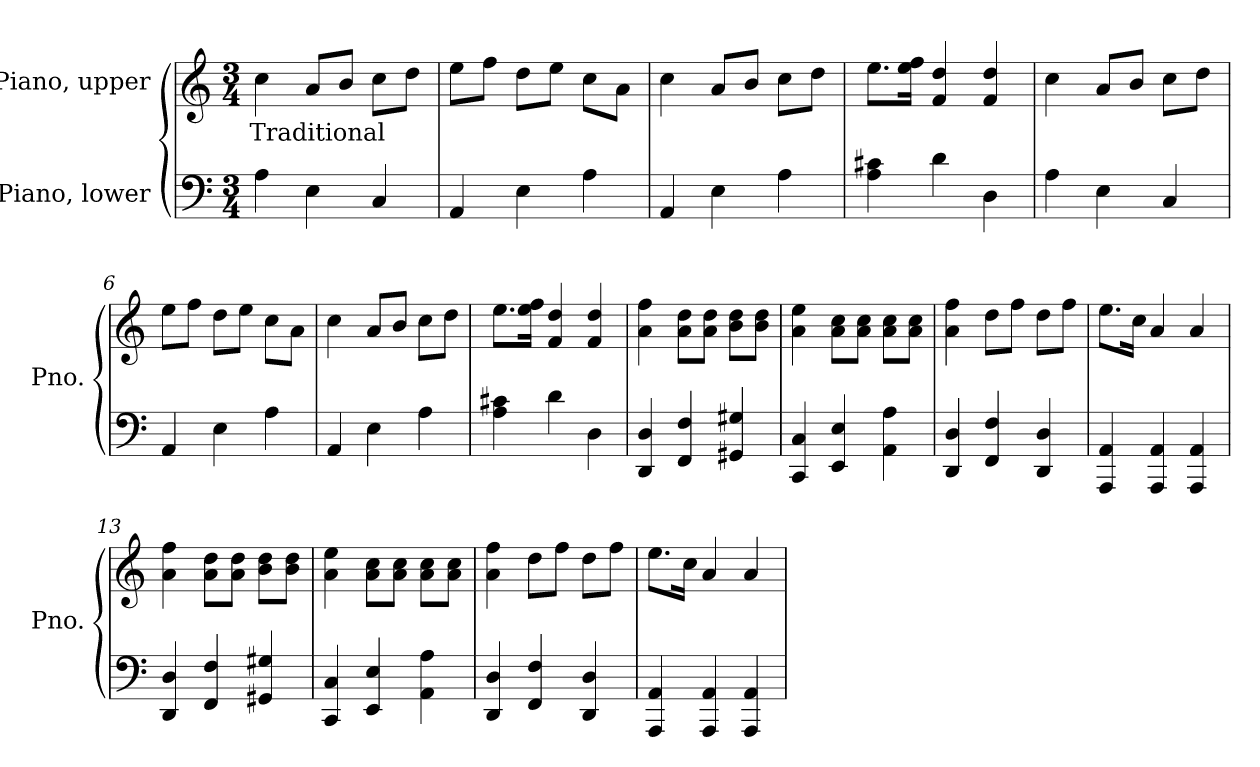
**kern	**kern	**text
*part2	*part1	*part1
*staff2	*staff1	*staff1
*I"Piano, lower	*I"Piano, upper	*
*I'Pno.	*I'Pno.	*
*clefF4	*clefG2	*
*k[]	*k[]	*
*M3/4	*M3/4	*
*MM100	*MM100	*
=1	=1	=1
!	!	!LO:LY:b
4A\	4cc\	Traditional
4E\	8a/L	.
.	8b/J	.
4C/	8cc\L	.
.	8dd\J	.
=2	=2	=2
4AA/	8ee\L	.
.	8ff\J	.
4E\	8dd\L	.
.	8ee\J	.
4A\	8cc\L	.
.	8a\J	.
=3	=3	=3
4AA/	4cc\	.
4E\	8a/L	.
.	8b/J	.
4A\	8cc\L	.
.	8dd\J	.
=4	=4	=4
4A\ 4c#X\	8.ee\L	.
.	16ee\ 16ff\Jk	.
4d\	4f/ 4dd/	.
4D\	4f/ 4dd/	.
=5	=5	=5
4A\	4cc\	.
4E\	8a/L	.
.	8b/J	.
4C/	8cc\L	.
.	8dd\J	.
!!LO:LB:g=z
=6	=6	=6
4AA/	8ee\L	.
.	8ff\J	.
4E\	8dd\L	.
.	8ee\J	.
4A\	8cc\L	.
.	8a\J	.
=7	=7	=7
4AA/	4cc\	.
4E\	8a/L	.
.	8b/J	.
4A\	8cc\L	.
.	8dd\J	.
=8	=8	=8
4A\ 4c#X\	8.ee\L	.
.	16ee\ 16ff\Jk	.
4d\	4f/ 4dd/	.
4D\	4f/ 4dd/	.
=9	=9	=9
4DD/ 4D/	4a\ 4ff\	.
4FF/ 4F/	8a\ 8dd\L	.
.	8a\ 8dd\J	.
4GG#X/ 4G#X/	8b\ 8dd\L	.
.	8b\ 8dd\J	.
=10	=10	=10
4CC/ 4C/	4a\ 4ee\	.
4EE/ 4E/	8a\ 8cc\L	.
.	8a\ 8cc\J	.
4AA\ 4A\	8a\ 8cc\L	.
.	8a\ 8cc\J	.
=11	=11	=11
4DD/ 4D/	4a\ 4ff\	.
4FF/ 4F/	8dd\L	.
.	8ff\J	.
4DD/ 4D/	8dd\L	.
.	8ff\J	.
=12	=12	=12
4AAA/ 4AA/	8.ee\L	.
.	16cc\Jk	.
4AAA/ 4AA/	4a/	.
4AAA/ 4AA/	4a/	.
!!LO:LB:g=z
=13	=13	=13
4DD/ 4D/	4a\ 4ff\	.
4FF/ 4F/	8a\ 8dd\L	.
.	8a\ 8dd\J	.
4GG#X/ 4G#X/	8b\ 8dd\L	.
.	8b\ 8dd\J	.
=14	=14	=14
4CC/ 4C/	4a\ 4ee\	.
4EE/ 4E/	8a\ 8cc\L	.
.	8a\ 8cc\J	.
4AA\ 4A\	8a\ 8cc\L	.
.	8a\ 8cc\J	.
=15	=15	=15
4DD/ 4D/	4a\ 4ff\	.
4FF/ 4F/	8dd\L	.
.	8ff\J	.
4DD/ 4D/	8dd\L	.
.	8ff\J	.
=16	=16	=16
4AAA/ 4AA/	8.ee\L	.
.	16cc\Jk	.
4AAA/ 4AA/	4a/	.
4AAA/ 4AA/	4a/	.
=	=	=
*-	*-	*-
